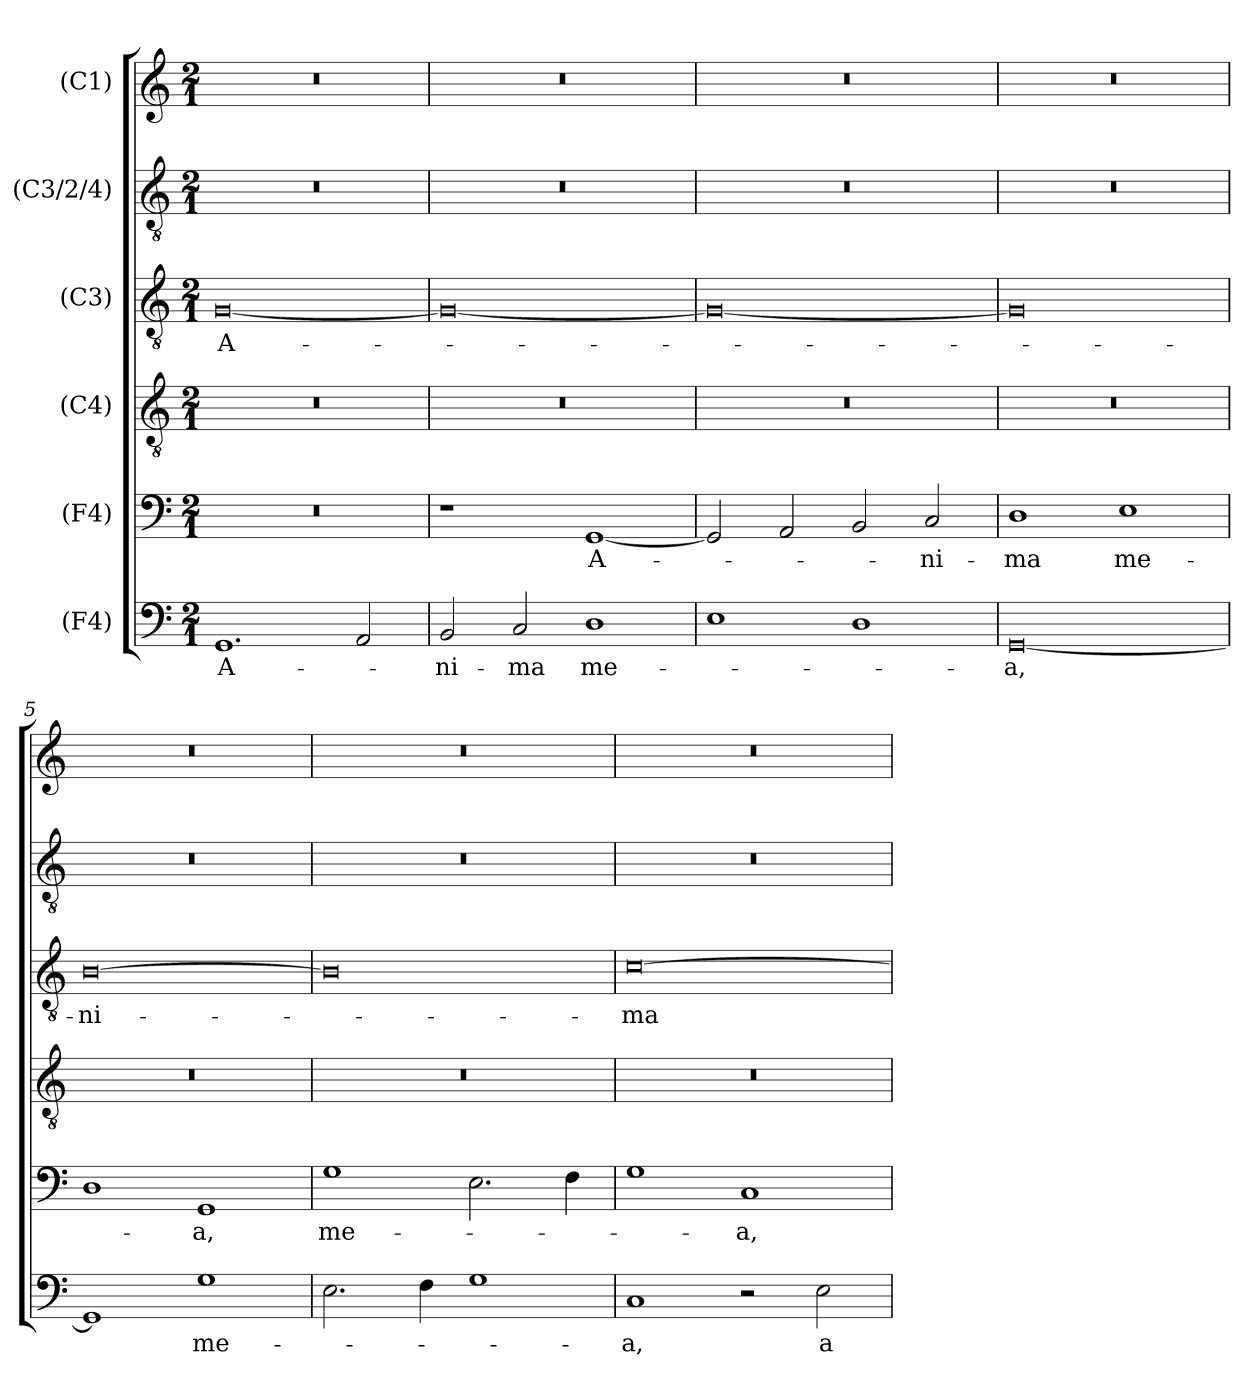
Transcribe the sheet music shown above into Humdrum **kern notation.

**kern	**text	**kern	**text	**kern	**kern	**text	**kern	**kern
*part6	*part6	*part5	*part5	*part4	*part3	*part3	*part2	*part1
*staff6	*staff6	*staff5	*staff5	*staff4	*staff3	*staff3	*staff2	*staff1
*I"(F4)	*	*I"(F4)	*	*I"(C4)	*I"(C3)	*	*I"(C3/2/4)	*I"(C1)
!!LO:PB:g=z
*clefF4	*	*clefF4	*	*clefGv2	*clefGv2	*	*clefGv2	*clefG2
*	*	*	*	*	*ITrd7c12	*	*	*
*k[]	*	*k[]	*	*k[]	*k[]	*	*k[]	*k[]
*C:	*	*C:	*	*C:	*C:	*	*C:	*C:
*M2/1	*	*M2/1	*	*M2/1	*M2/1	*	*M2/1	*M2/1
=1	=1	=1	=1	=1	=1	=1	=1	=1
!	!LO:LY:b:color=#000000	!LO:N:vis=1	!	!LO:N:vis=1	!	!	!	!
!	!	!	!	!	!	!LO:LY:b:color=#000000	!LO:N:vis=1	!LO:N:vis=1
1.GGi	A-	0r	.	0r	[0GGi	A-	0r	0r
2AAi/	.	.	.	.	.	.	.	.
=2	=2	=2	=2	=2	=2	=2	=2	=2
!	!LO:LY:b:color=#000000	!	!	!LO:N:vis=1	!	!	!LO:N:vis=1	!LO:N:vis=1
2BBi/	-ni-	1r	.	0r	0GGi_	.	0r	0r
!	!LO:LY:b:color=#000000	!	!	!	!	!	!	!
2Ci/	-ma	.	.	.	.	.	.	.
!	!LO:LY:b:color=#000000	!	!	!	!	!	!	!
!	!	!	!LO:LY:b:color=#000000	!	!	!	!	!
1Di	me-	[1GGi	A-	.	.	.	.	.
=3	=3	=3	=3	=3	=3	=3	=3	=3
!	!	!	!	!LO:N:vis=1	!	!	!LO:N:vis=1	!LO:N:vis=1
1Ei	.	2GGi/]	.	0r	0GGi_	.	0r	0r
.	.	2AAi/	.	.	.	.	.	.
1Di	.	2BBi/	.	.	.	.	.	.
!	!	!	!LO:LY:b:color=#000000	!	!	!	!	!
.	.	2Ci/	-ni-	.	.	.	.	.
=4	=4	=4	=4	=4	=4	=4	=4	=4
!	!LO:LY:b:color=#000000	!	!	!	!	!	!	!
!	!	!	!LO:LY:b:color=#000000	!LO:N:vis=1	!	!	!LO:N:vis=1	!LO:N:vis=1
[0GGi	-a,	1Di	-ma	0r	0GGi]	.	0r	0r
!	!	!	!LO:LY:b:color=#000000	!	!	!	!	!
.	.	1Ei	me-	.	.	.	.	.
=5	=5	=5	=5	=5	=5	=5	=5	=5
!	!	!	!	!LO:N:vis=1	!	!	!	!
!	!	!	!	!	!	!LO:LY:b:color=#000000	!LO:N:vis=1	!LO:N:vis=1
1GGi]	.	1Di	.	0r	[0BBi	-ni-	0r	0r
!	!LO:LY:b:color=#000000	!	!	!	!	!	!	!
!	!	!	!LO:LY:b:color=#000000	!	!	!	!	!
1Gi	me-	1GGi	-a,	.	.	.	.	.
=6	=6	=6	=6	=6	=6	=6	=6	=6
!	!	!	!LO:LY:b:color=#000000	!LO:N:vis=1	!	!	!LO:N:vis=1	!LO:N:vis=1
2.Ei\	.	1Gi	me-	0r	0BBi]	.	0r	0r
4Fi\	.	.	.	.	.	.	.	.
1Gi	.	2.Ei\	.	.	.	.	.	.
.	.	4Fi\	.	.	.	.	.	.
!!LO:LB:g=z
=7	=7	=7	=7	=7	=7	=7	=7	=7
!	!LO:LY:b:color=#000000	!	!	!LO:N:vis=1	!	!	!	!
!	!	!	!	!	!	!LO:LY:b:color=#000000	!LO:N:vis=1	!LO:N:vis=1
1Ci	-a,	1Gi	.	0r	[0Ci	-ma	0r	0r
!	!	!	!LO:LY:b:color=#000000	!	!	!	!	!
2r	.	1Ci	-a,	.	.	.	.	.
!	!LO:LY:b:color=#000000	!	!	!	!	!	!	!
2Ei\	a-	.	.	.	.	.	.	.
=	=	=	=	=	=	=	=	=
*-	*-	*-	*-	*-	*-	*-	*-	*-
